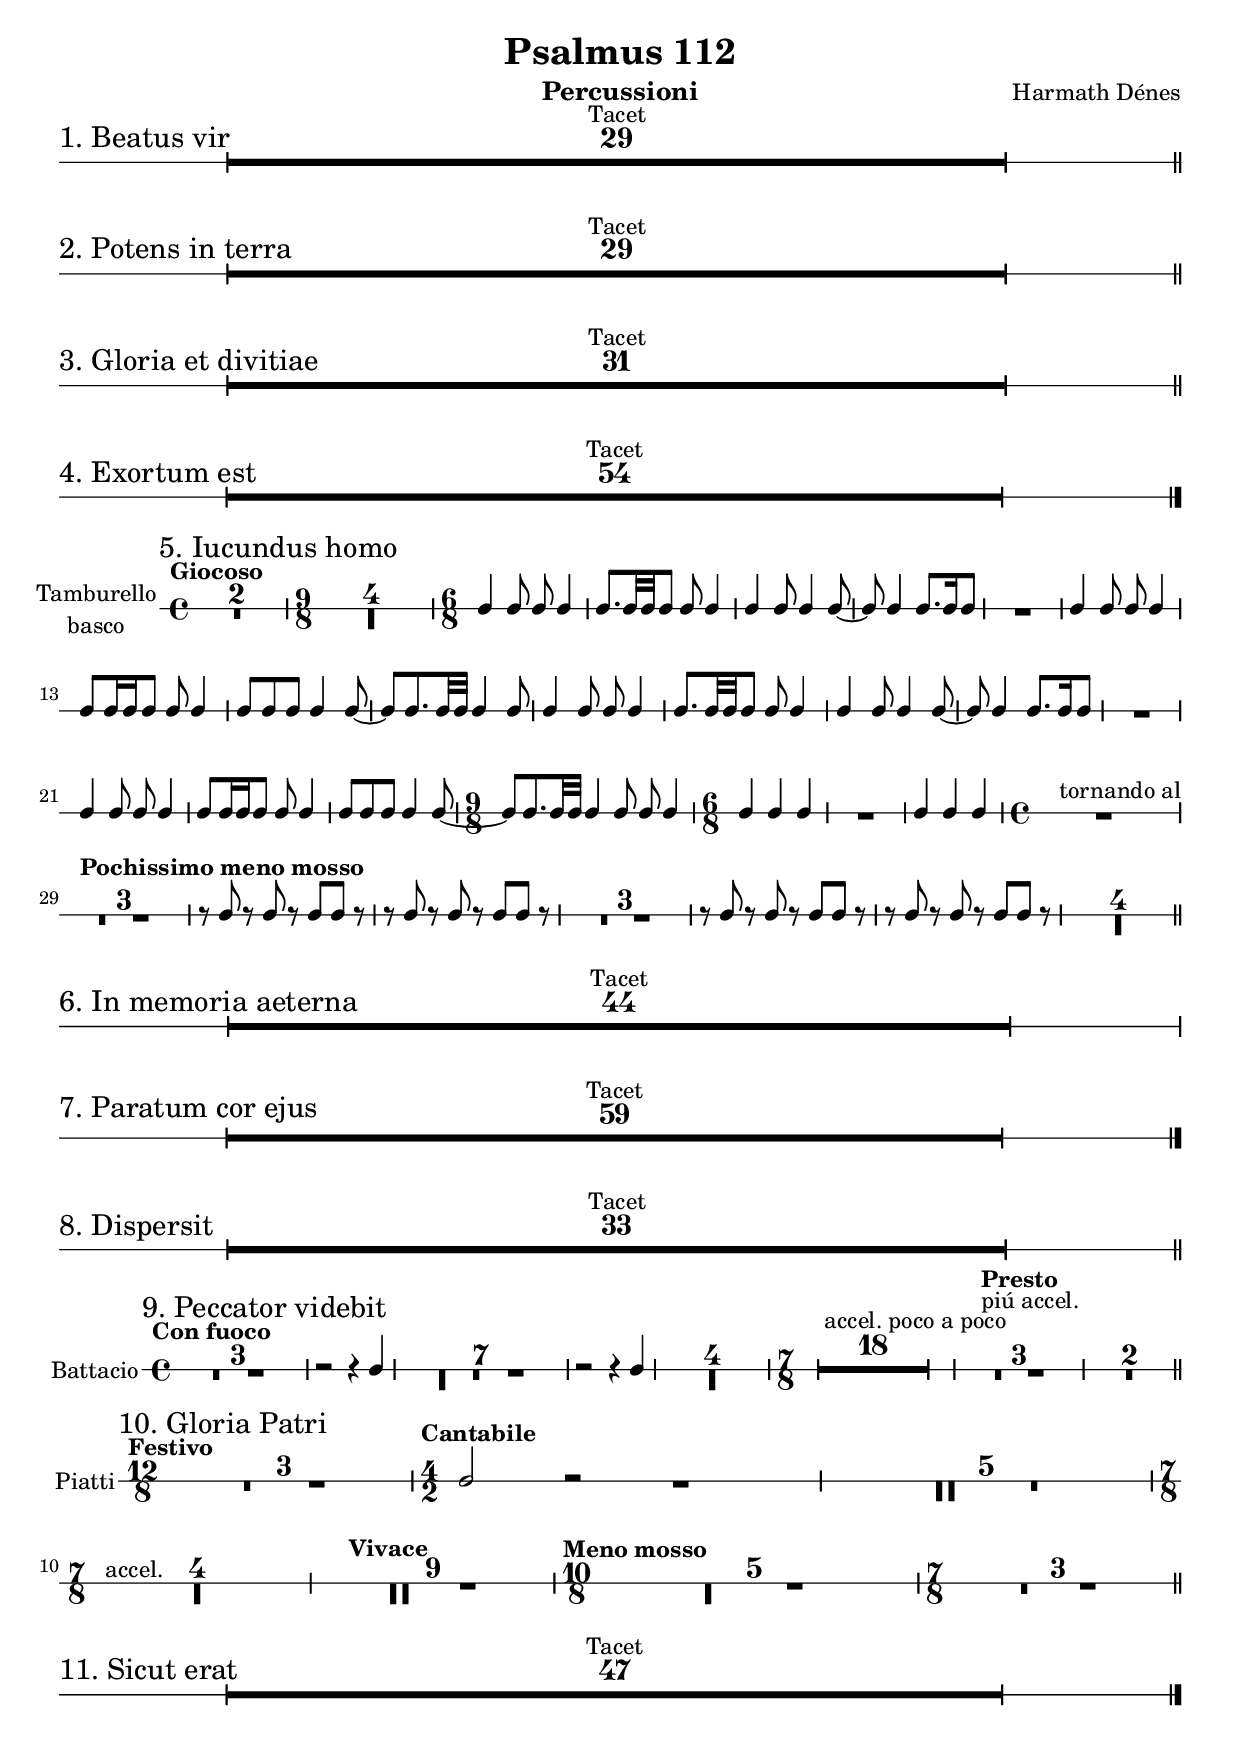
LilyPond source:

\include "Common.ily"

\header {
	instrument = "Percussioni"
}

\score {
	\new RhythmicStaff <<
		\AHeader
		\ATacet
	>>	
}
\score {
	\new RhythmicStaff <<
		\BHeader
		\BTacet
	>>	
}
\score {
	\new RhythmicStaff <<
		\CHeader
		\CTacet
	>>	
}
\score {
	\new RhythmicStaff <<
		\DHeader
		\DTacet
	>>	
}
\score {
	\new RhythmicStaff <<
		\set RhythmicStaff.instrumentName = \markup { \center-column { \line {"Tamburello"} \line {"basco"} } }
		\EGlobal
		\ETamburelloBasco
	>>
	\layout {
	    indent = 1.7\cm
	}
}
\score {
	\new RhythmicStaff <<
		\FHeader
		\FTacet
	>>	
}
\score {
	\new RhythmicStaff <<
		\GHeader
		\GTacet
	>>	
}
\score {
	\new RhythmicStaff <<
		\HHeader
		\HTacet
	>>	
}
\score {
	\new RhythmicStaff <<
		\set RhythmicStaff.instrumentName = "Battacio"
		\IGlobal
		\IBattacio
	>>	
	\layout {
	    indent = 1.4\cm
	}
}
\score {
	\new RhythmicStaff <<
		\set RhythmicStaff.instrumentName = "Piatti"
		\JGlobal
		\JPiatti
	>>	
	\layout {
	    indent = 1\cm
	}
}
\score {
	\new RhythmicStaff <<
		\KHeader
		\KTacet
	>>	
}